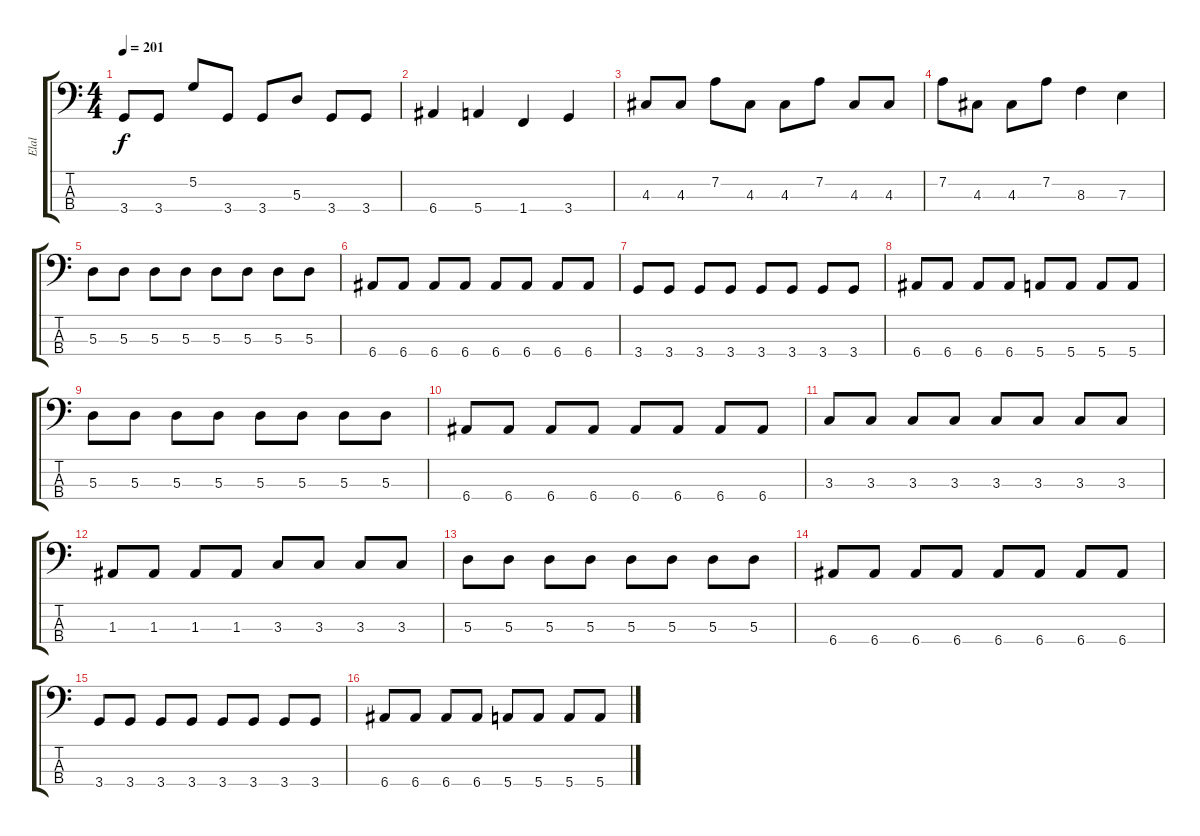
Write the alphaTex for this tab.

\track ("Elal" "Elal") {instrument electricbasspick}
\staff {score tabs}
\tuning (G2 D2 A1 E1) {hide}
\ts (4 4)
\tempo 201
\clef f4
\ks c
3.4.8{dy f} 3.4.8 5.2.8 3.4.8 3.4.8 5.3.8 3.4.8 3.4.8 |
6.4.4 5.4.4 1.4.4 3.4.4 |
4.3.8 4.3.8 7.2.8 4.3.8 4.3.8 7.2.8 4.3.8 4.3.8 |
7.2.8 4.3.8 4.3.8 7.2.8 8.3.4 7.3.4 |
5.3.8 5.3.8 5.3.8 5.3.8 5.3.8 5.3.8 5.3.8 5.3.8 |
6.4.8 6.4.8 6.4.8 6.4.8 6.4.8 6.4.8 6.4.8 6.4.8 |
3.4.8 3.4.8 3.4.8 3.4.8 3.4.8 3.4.8 3.4.8 3.4.8 |
6.4.8 6.4.8 6.4.8 6.4.8 5.4.8 5.4.8 5.4.8 5.4.8 |
5.3.8 5.3.8 5.3.8 5.3.8 5.3.8 5.3.8 5.3.8 5.3.8 |
6.4.8 6.4.8 6.4.8 6.4.8 6.4.8 6.4.8 6.4.8 6.4.8 |
3.3.8 3.3.8 3.3.8 3.3.8 3.3.8 3.3.8 3.3.8 3.3.8 |
1.3.8 1.3.8 1.3.8 1.3.8 3.3.8 3.3.8 3.3.8 3.3.8 |
5.3.8 5.3.8 5.3.8 5.3.8 5.3.8 5.3.8 5.3.8 5.3.8 |
6.4.8 6.4.8 6.4.8 6.4.8 6.4.8 6.4.8 6.4.8 6.4.8 |
3.4.8 3.4.8 3.4.8 3.4.8 3.4.8 3.4.8 3.4.8 3.4.8 |
6.4.8 6.4.8 6.4.8 6.4.8 5.4.8 5.4.8 5.4.8 5.4.8
